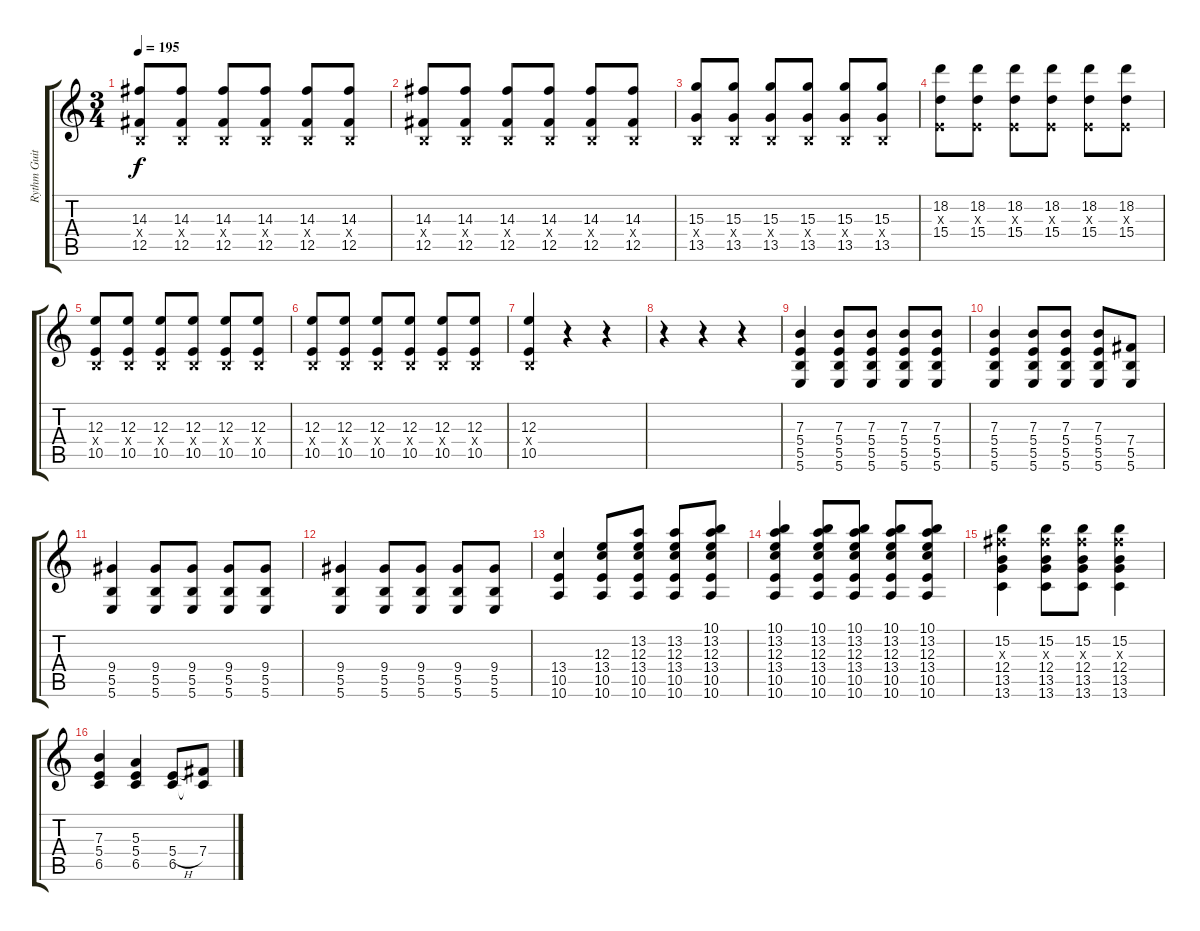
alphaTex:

\track ("Rythm Guitar" "Rythm Guit") {instrument electricguitarclean}
\staff {score tabs}
\tuning (Db4 Ab3 E3 B2 Gb2 B1) {hide}
\ts (3 4)
\tempo 195
\clef g2
\ks c
(14.3 0.4{x} 12.5).8{dy f} (14.3 0.4{x} 12.5).8 (14.3 0.4{x} 12.5).8 (14.3 0.4{x} 12.5).8 (14.3 0.4{x} 12.5).8 (14.3 0.4{x} 12.5).8 |
(14.3 0.4{x} 12.5).8 (14.3 0.4{x} 12.5).8 (14.3 0.4{x} 12.5).8 (14.3 0.4{x} 12.5).8 (14.3 0.4{x} 12.5).8 (14.3 0.4{x} 12.5).8 |
(15.3 0.4{x} 13.5).8 (15.3 0.4{x} 13.5).8 (15.3 0.4{x} 13.5).8 (15.3 0.4{x} 13.5).8 (15.3 0.4{x} 13.5).8 (15.3 0.4{x} 13.5).8 |
(18.2 0.3{x} 15.4).8 (18.2 0.3{x} 15.4).8 (18.2 0.3{x} 15.4).8 (18.2 0.3{x} 15.4).8 (18.2 0.3{x} 15.4).8 (18.2 0.3{x} 15.4).8 |
(12.3 0.4{x} 10.5).8 (12.3 0.4{x} 10.5).8 (12.3 0.4{x} 10.5).8 (12.3 0.4{x} 10.5).8 (12.3 0.4{x} 10.5).8 (12.3 0.4{x} 10.5).8 |
(12.3 0.4{x} 10.5).8 (12.3 0.4{x} 10.5).8 (12.3 0.4{x} 10.5).8 (12.3 0.4{x} 10.5).8 (12.3 0.4{x} 10.5).8 (12.3 0.4{x} 10.5).8 |
(12.3 0.4{x} 10.5).4 r.4 r.4 |
r.4 r.4 r.4 |
(7.3 5.4 5.5 5.6).4 (7.3 5.4 5.5 5.6).8 (7.3 5.4 5.5 5.6).8 (7.3 5.4 5.5 5.6).8 (7.3 5.4 5.5 5.6).8 |
(7.3 5.4 5.5 5.6).4 (7.3 5.4 5.5 5.6).8 (7.3 5.4 5.5 5.6).8 (7.3 5.4 5.5 5.6).8 (7.4 5.5 5.6).8 |
(9.4 5.5 5.6).4 (9.4 5.5 5.6).8 (9.4 5.5 5.6).8 (9.4 5.5 5.6).8 (9.4 5.5 5.6).8 |
(9.4 5.5 5.6).4 (9.4 5.5 5.6).8 (9.4 5.5 5.6).8 (9.4 5.5 5.6).8 (9.4 5.5 5.6).8 |
(13.4 10.5 10.6).4 (12.3 13.4 10.5 10.6).8 (13.2 12.3 13.4 10.5 10.6).8 (13.2 12.3 13.4 10.5 10.6).8 (10.1 13.2 12.3 13.4 10.5 10.6).8 |
(10.1 13.2 12.3 13.4 10.5 10.6).4 (10.1 13.2 12.3 13.4 10.5 10.6).8 (10.1 13.2 12.3 13.4 10.5 10.6).8 (10.1 13.2 12.3 13.4 10.5 10.6).8 (10.1 13.2 12.3 13.4 10.5 10.6).8 |
(15.2 14.3{x} 12.4 13.5 13.6).4 (15.2 14.3{x} 12.4 13.5 13.6).8 (15.2 14.3{x} 12.4 13.5 13.6).8 (15.2 14.3{x} 12.4 13.5 13.6).4 |
(7.3 5.4 6.5).4 (5.3 5.4 6.5).4 (5.4{h} 6.5).8 (7.4 6.5{t}).8
